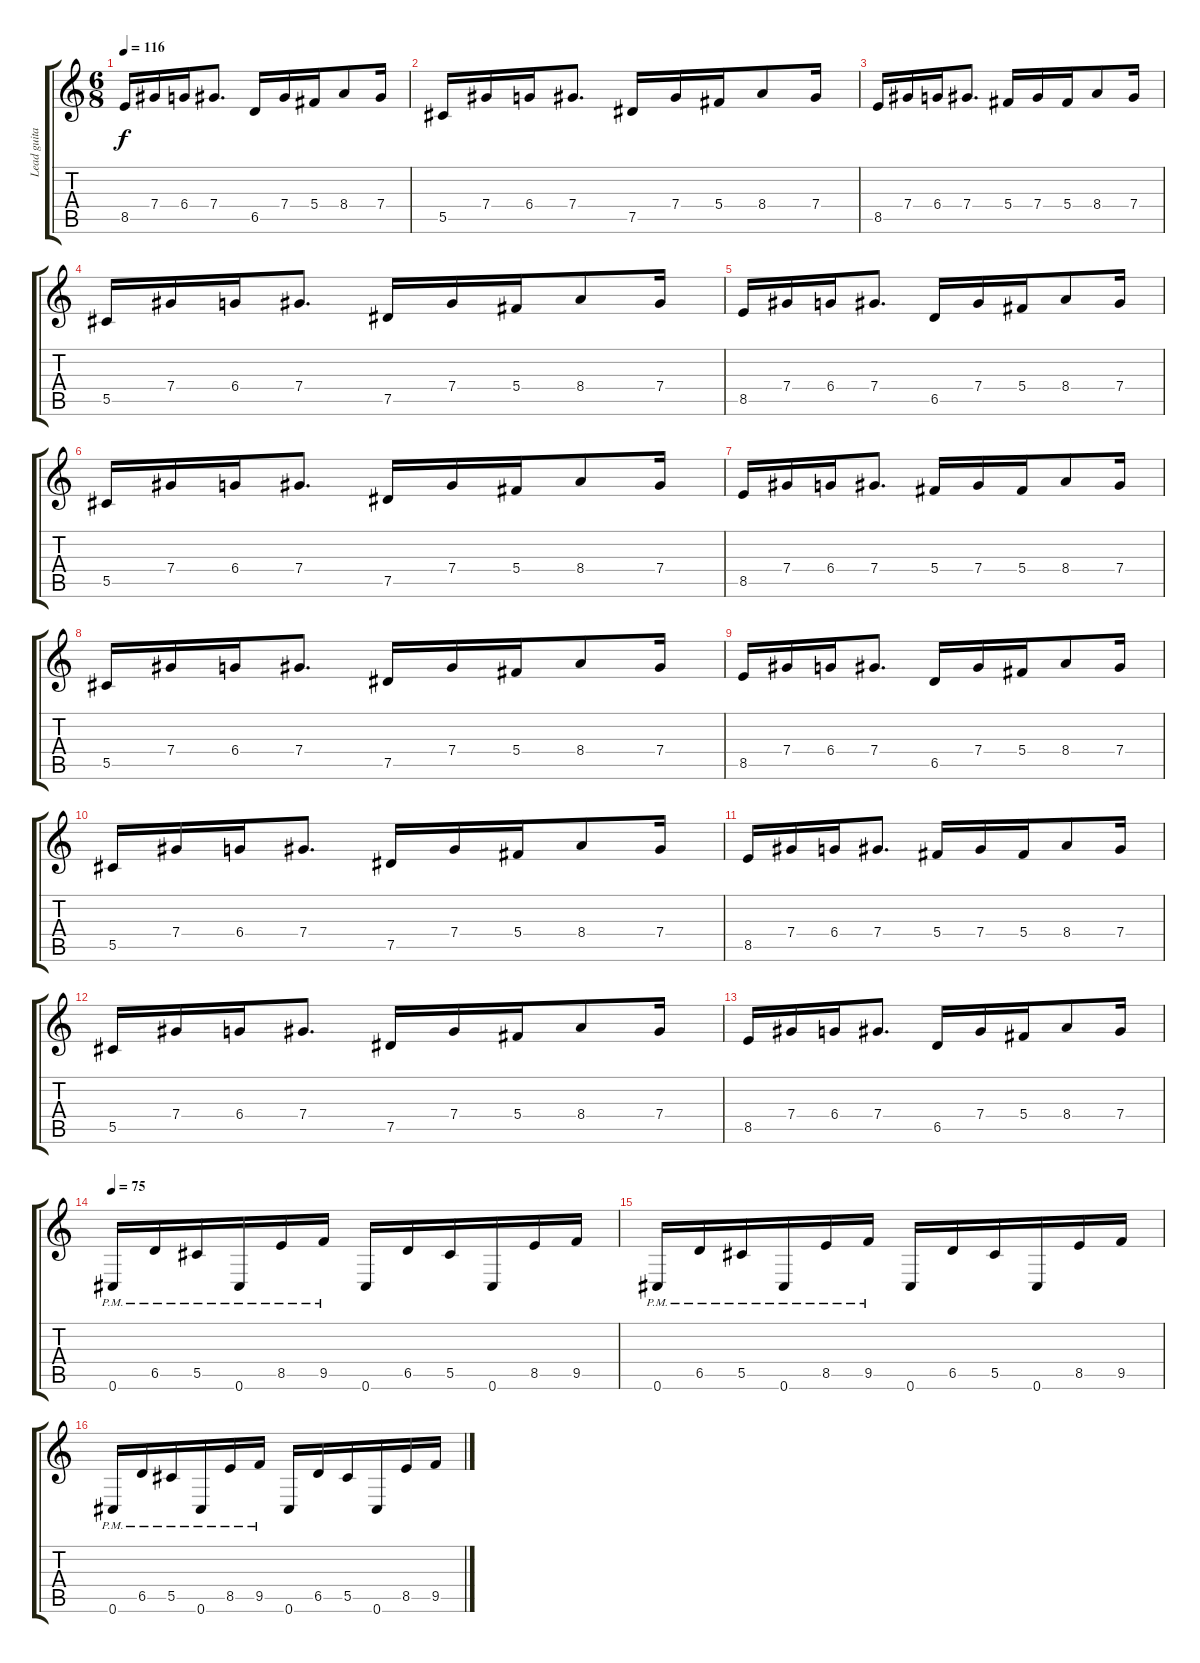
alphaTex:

\track ("Lead guitar" "Lead guita") {instrument overdrivenguitar}
\staff {score tabs}
\tuning (Eb4 Bb3 Gb3 Db3 Ab2 Db2) {hide}
\ts (6 8)
\tempo 116
\clef g2
\ks c
8.5.16{dy f} 7.4.16 6.4.16 7.4.8{d} 6.5.16 7.4.16 5.4.16 8.4.8 7.4.16 |
5.5.16 7.4.16 6.4.16 7.4.8{d} 7.5.16 7.4.16 5.4.16 8.4.8 7.4.16 |
8.5.16 7.4.16 6.4.16 7.4.8{d} 5.4.16 7.4.16 5.4.16 8.4.8 7.4.16 |
5.5.16 7.4.16 6.4.16 7.4.8{d} 7.5.16 7.4.16 5.4.16 8.4.8 7.4.16 |
8.5.16 7.4.16 6.4.16 7.4.8{d} 6.5.16 7.4.16 5.4.16 8.4.8 7.4.16 |
5.5.16 7.4.16 6.4.16 7.4.8{d} 7.5.16 7.4.16 5.4.16 8.4.8 7.4.16 |
8.5.16 7.4.16 6.4.16 7.4.8{d} 5.4.16 7.4.16 5.4.16 8.4.8 7.4.16 |
5.5.16 7.4.16 6.4.16 7.4.8{d} 7.5.16 7.4.16 5.4.16 8.4.8 7.4.16 |
8.5.16 7.4.16 6.4.16 7.4.8{d} 6.5.16 7.4.16 5.4.16 8.4.8 7.4.16 |
5.5.16 7.4.16 6.4.16 7.4.8{d} 7.5.16 7.4.16 5.4.16 8.4.8 7.4.16 |
8.5.16 7.4.16 6.4.16 7.4.8{d} 5.4.16 7.4.16 5.4.16 8.4.8 7.4.16 |
5.5.16 7.4.16 6.4.16 7.4.8{d} 7.5.16 7.4.16 5.4.16 8.4.8 7.4.16 |
8.5.16 7.4.16 6.4.16 7.4.8{d} 6.5.16 7.4.16 5.4.16 8.4.8 7.4.16 |
\tempo 75
0.6{pm}.16 6.5{pm}.16 5.5{pm}.16 0.6{pm}.16 8.5{pm}.16 9.5{pm}.16 0.6.16 6.5.16 5.5.16 0.6.16 8.5.16 9.5.16 |
0.6{pm}.16 6.5{pm}.16 5.5{pm}.16 0.6{pm}.16 8.5{pm}.16 9.5{pm}.16 0.6.16 6.5.16 5.5.16 0.6.16 8.5.16 9.5.16 |
0.6{pm}.16 6.5{pm}.16 5.5{pm}.16 0.6{pm}.16 8.5{pm}.16 9.5{pm}.16 0.6.16 6.5.16 5.5.16 0.6.16 8.5.16 9.5.16
